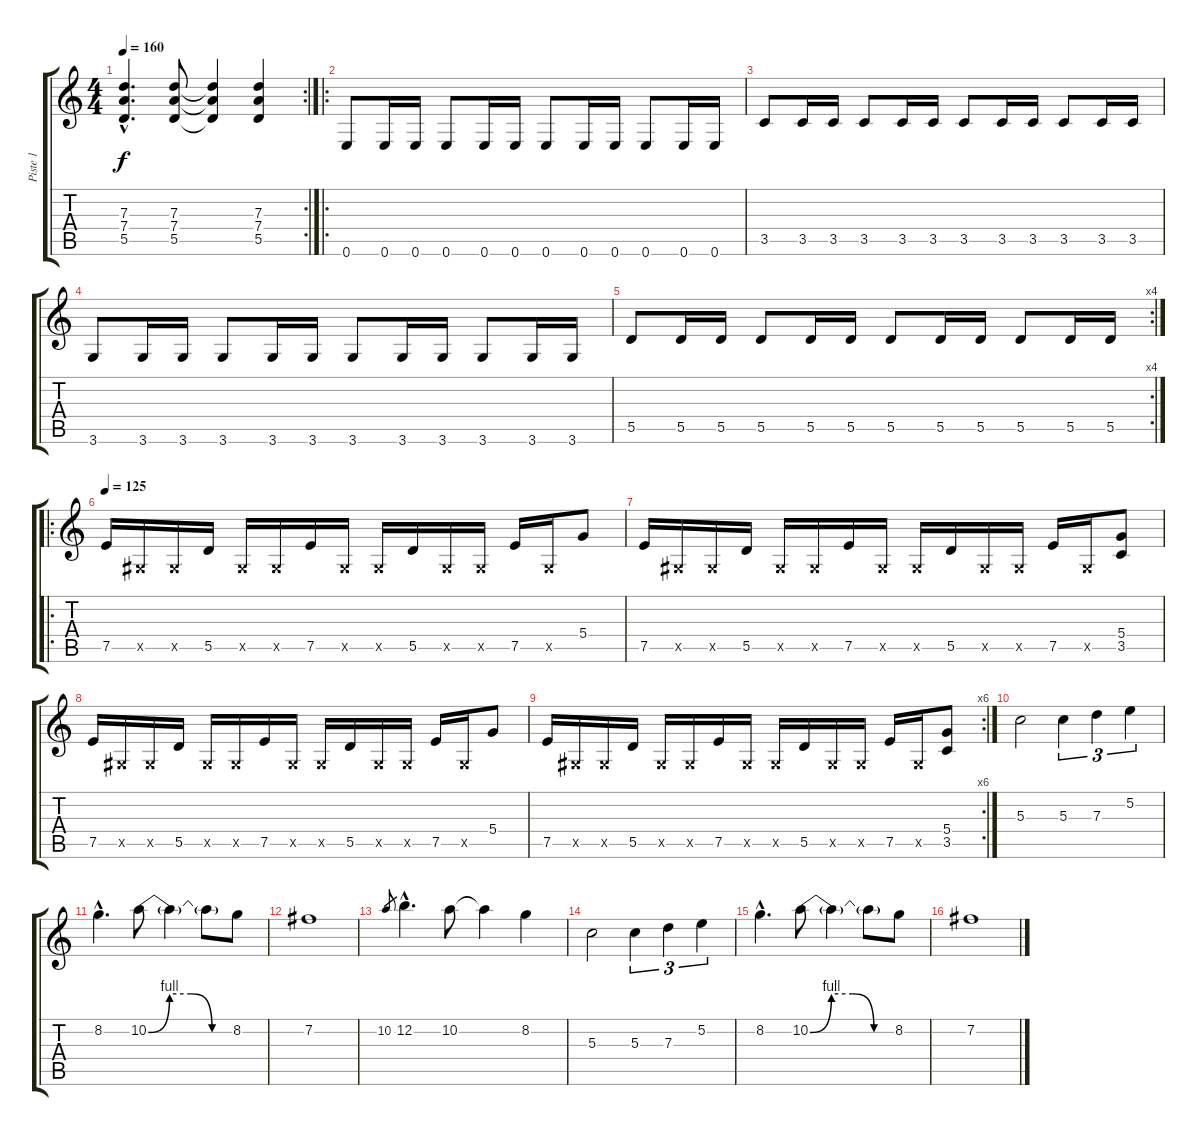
\track ("Piste 1" "Piste 1") {instrument distortionguitar}
\staff {score tabs}
\tuning (E4 B3 G3 D3 A2 E2) {hide}
\rc 2
\ts (4 4)
\tempo 160
\clef g2
\ks c
(7.3{hac} 7.4{hac} 5.5{hac}).4{d dy f} (7.3 7.4 5.5).8 (7.3{t} 7.4{t} 5.5{t}).4 (7.3 7.4 5.5).4 |
\ro
0.6.8 0.6.16 0.6.16 0.6.8 0.6.16 0.6.16 0.6.8 0.6.16 0.6.16 0.6.8 0.6.16 0.6.16 |
3.5.8 3.5.16 3.5.16 3.5.8 3.5.16 3.5.16 3.5.8 3.5.16 3.5.16 3.5.8 3.5.16 3.5.16 |
3.6.8 3.6.16 3.6.16 3.6.8 3.6.16 3.6.16 3.6.8 3.6.16 3.6.16 3.6.8 3.6.16 3.6.16 |
\rc 4
5.5.8 5.5.16 5.5.16 5.5.8 5.5.16 5.5.16 5.5.8 5.5.16 5.5.16 5.5.8 5.5.16 5.5.16 |
\ro
\tempo 125
7.5.16 -1.5{x}.16 -1.5{x}.16 5.5.16 -1.5{x}.16 -1.5{x}.16 7.5.16 -1.5{x}.16 -1.5{x}.16 5.5.16 -1.5{x}.16 -1.5{x}.16 7.5.16 -1.5{x}.16 5.4.8 |
7.5.16 -1.5{x}.16 -1.5{x}.16 5.5.16 -1.5{x}.16 -1.5{x}.16 7.5.16 -1.5{x}.16 -1.5{x}.16 5.5.16 -1.5{x}.16 -1.5{x}.16 7.5.16 -1.5{x}.16 (5.4 3.5).8 |
7.5.16 -1.5{x}.16 -1.5{x}.16 5.5.16 -1.5{x}.16 -1.5{x}.16 7.5.16 -1.5{x}.16 -1.5{x}.16 5.5.16 -1.5{x}.16 -1.5{x}.16 7.5.16 -1.5{x}.16 5.4.8 |
\rc 6
7.5.16 -1.5{x}.16 -1.5{x}.16 5.5.16 -1.5{x}.16 -1.5{x}.16 7.5.16 -1.5{x}.16 -1.5{x}.16 5.5.16 -1.5{x}.16 -1.5{x}.16 7.5.16 -1.5{x}.16 (5.4 3.5).8 |
5.3.2 5.3.4{tu (3 2)} 7.3.4{tu (3 2)} 5.2.4{tu (3 2)} |
8.2{hac}.4{d} 10.2{be (custom 0 0 15 4 30 4 45 0 60 0)}.8 10.2{t}.4 10.2{t}.8 8.2.8 |
7.2.1 |
10.2.8{gr} 12.2{hac}.4{d} 10.2.8 10.2{t}.4 8.2.4 |
5.3.2 5.3.4{tu (3 2)} 7.3.4{tu (3 2)} 5.2.4{tu (3 2)} |
8.2{hac}.4{d} 10.2{be (custom 0 0 15 4 30 4 45 0 60 0)}.8 10.2{t}.4 10.2{t}.8 8.2.8 |
7.2.1
